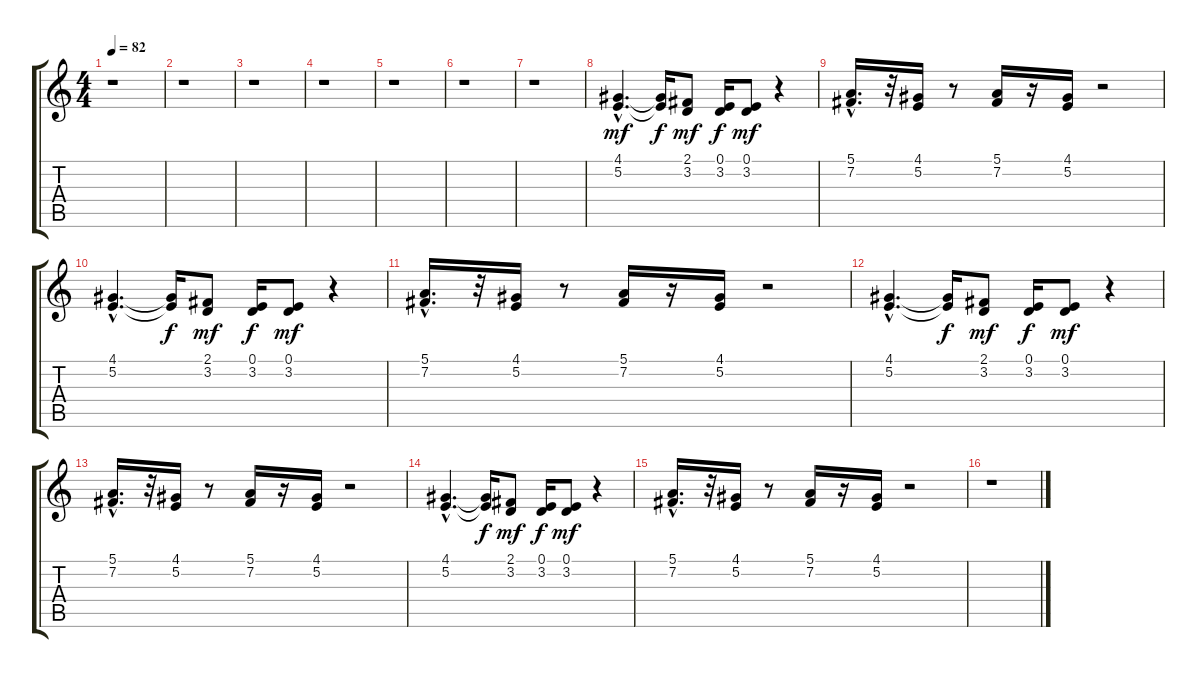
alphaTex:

\track "" {instrument voiceoohs}
\staff {score tabs}
\tuning (E4 B3 G3 D3 A2 E2) {hide}
\ts (4 4)
\tempo 82
\clef g2
\ks c
r.1{dy mf instrument voiceoohs} |
r.1 |
r.1 |
r.1 |
r.1 |
r.1 |
r.1 |
(4.1{hac} 5.2{hac}).4{d} (4.1{t} 5.2{t}).16{dy f} (2.1 3.2).8{dy mf} (0.1 3.2).16{dy f} (0.1 3.2).8{dy mf} r.4 |
(5.1{hac} 7.2{hac}).16{d} r.32 (4.1 5.2).16 r.8 (5.1 7.2).16 r.16 (4.1 5.2).16 r.2 |
(4.1{hac} 5.2{hac}).4{d} (4.1{t} 5.2{t}).16{dy f} (2.1 3.2).8{dy mf} (0.1 3.2).16{dy f} (0.1 3.2).8{dy mf} r.4 |
(5.1{hac} 7.2{hac}).16{d} r.32 (4.1 5.2).16 r.8 (5.1 7.2).16 r.16 (4.1 5.2).16 r.2 |
(4.1{hac} 5.2{hac}).4{d} (4.1{t} 5.2{t}).16{dy f} (2.1 3.2).8{dy mf} (0.1 3.2).16{dy f} (0.1 3.2).8{dy mf} r.4 |
(5.1{hac} 7.2{hac}).16{d} r.32 (4.1 5.2).16 r.8 (5.1 7.2).16 r.16 (4.1 5.2).16 r.2 |
(4.1{hac} 5.2{hac}).4{d} (4.1{t} 5.2{t}).16{dy f} (2.1 3.2).8{dy mf} (0.1 3.2).16{dy f} (0.1 3.2).8{dy mf} r.4 |
(5.1{hac} 7.2{hac}).16{d} r.32 (4.1 5.2).16 r.8 (5.1 7.2).16 r.16 (4.1 5.2).16 r.2 |
r.1
